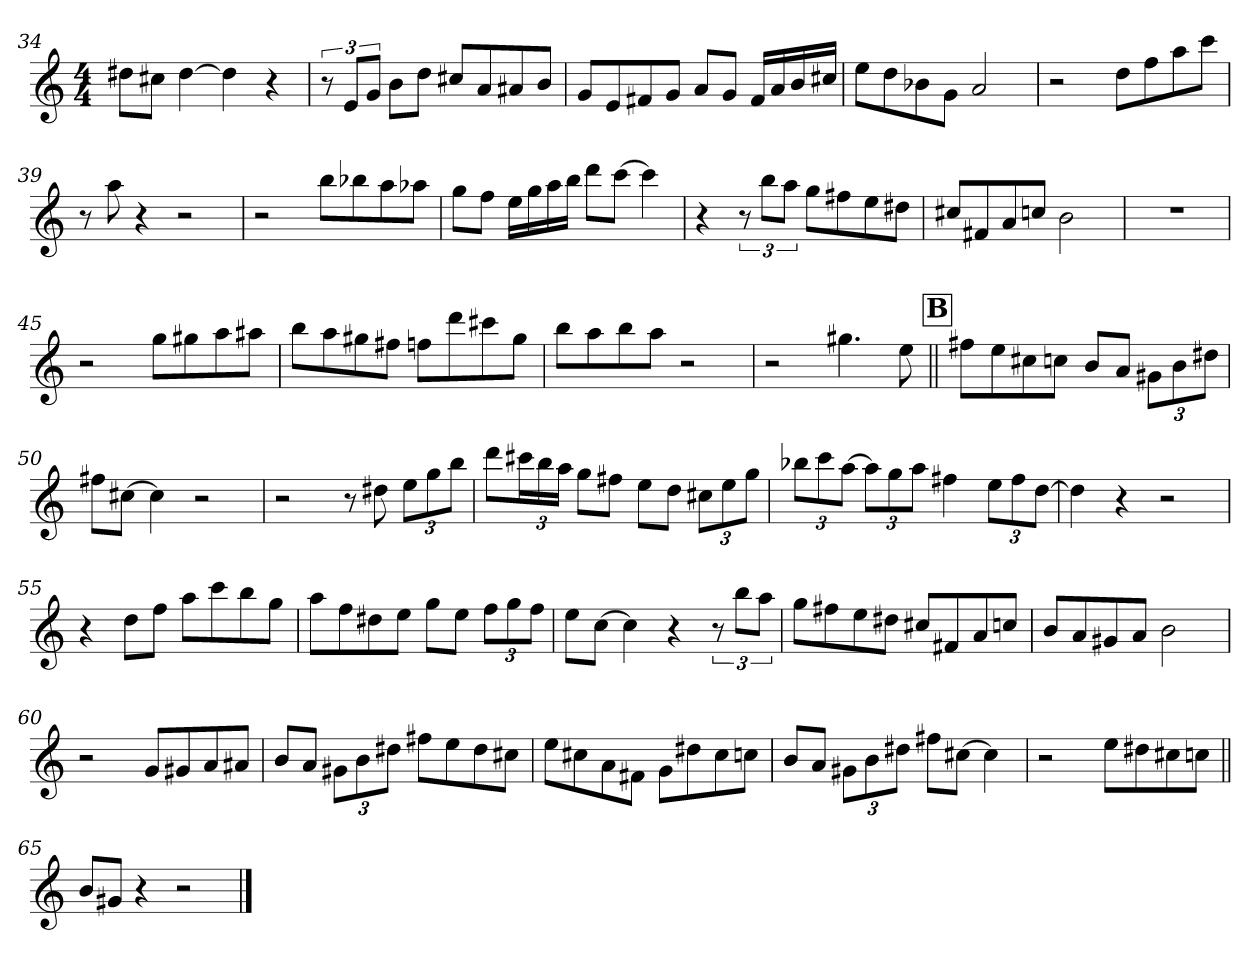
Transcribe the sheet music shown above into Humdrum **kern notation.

**kern
*part1
*staff1
*clefG2
*ITrd5c9
*k[b-e-a-]
*M4/4
=34
8f#X\L
8en\J
[4f#\
4f#\]
4r
=35
12r
12G/L
12B-/J
8d\L
8f\J
8en/L
8c/
8c#X/
8d/J
=36
8B-/L
8G/
8An/
8B-/J
8c/L
8B-/J
16A/LL
16c/
16d/
16en/JJ
!!LO:LB:g=z
=37
8g\L
8f\
8d-X\
8B-\J
2c/
=38
2r
8f\L
8a-\
8cc\
8ee-\J
=39
8r
8cc\
4r
2r
=40
2r
8dd\L
8dd-X\
8cc\
8cc-X\J
!!LO:LB:g=z
=41
8b-\L
8a-\J
16g\LL
16b-\
16cc\
16dd\JJ
8ff\L
[8ee-\J
4ee-\]
=42
4r
12r
12dd\L
12cc\J
8b-\L
8an\
8g\
8f#X\J
=43
8en/L
8An/
8c/
8e-X/J
2d\
=44
1r
!!LO:LB:g=z
=45
2r
8b-\L
8bn\
8cc\
8cc#X\J
=46
8dd\L
8cc\
8bn\
8an\J
8a-X\L
8ff\
8een\
8b\J
=47
8dd\L
8cc\
8dd\
8cc\J
2r
=48
2r
4.bn\
8g\
!!LO:LB:g=z
!!LO:REH:place=s1:a:B:t=B
=49||
8an\L
8g\
8en\
8e-X\J
8d/L
8c/J
12Bn\L
12d\
12f#X\J
=50
8an\L
[8en\J
4e\]
2r
=51
2r
8r
8f#X\
12g\L
12b-\
12dd\J
=52
8ff\L
24een\L
24dd\
24cc\JJ
8b-\L
8an\J
8g\L
8f\J
12en\L
12g\
12b-\J
!!LO:LB:g=z
=53
12dd-X\L
12ee-\
[12cc\J
12cc\L]
12b-\
12cc\J
4an\
12g\L
12a\
[12f\J
=54
4f\]
4r
2r
=55
4r
8f\L
8a-\J
8cc\L
8ee-\
8dd\
8b-\J
=56
8cc\L
8a-\
8f#X\
8g\J
8b-\L
8g\J
12a-\L
12b-\
12a-\J
!!LO:LB:g=z
=57
8g\L
[8e-\J
4e-\]
4r
12r
12dd\L
12cc\J
=58
8b-\L
8an\
8g\
8f#X\J
8en/L
8An/
8c/
8e-X/J
=59
8d/L
8c/
8Bn/
8c/J
2d\
=60
2r
8B-/L
8Bn/
8c/
8c#X/J
!!LO:LB:g=z
=61
8d/L
8c/J
12Bn\L
12d\
12f#X\J
8an\L
8g\
8f#\
8en\J
=62
8g\L
8en\
8c\
8An\J
8B-\L
8f#X\
8e\
8e-X\J
=63
8d/L
8c/J
12Bn\L
12d\
12f#X\J
8an\L
[8en\J
4e\]
=64
2r
8g\L
8f#X\
8en\
8e-X\J
=65||
8d/L
8Bn/J
4r
2r
==
*-
